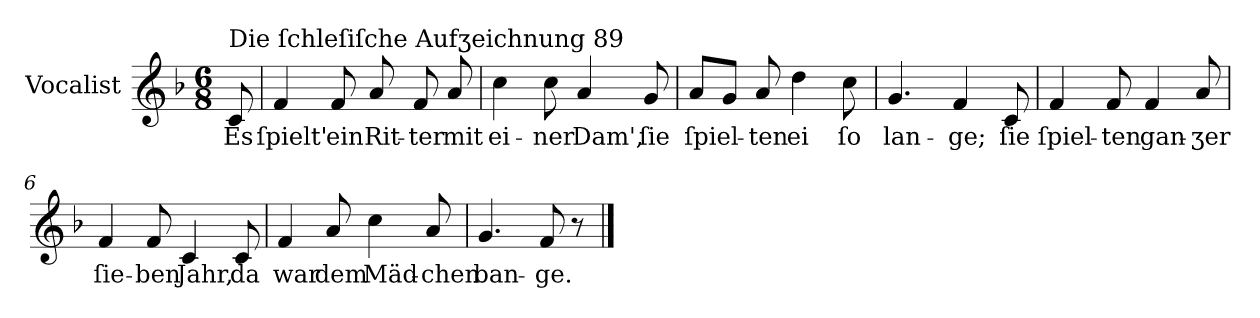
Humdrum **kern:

**kern	**text
*part1	*part1
*staff1	*staff1
*I"Vocalist	*
*k[b-]	*
*F:	*
*M6/8	*
=	=
!LO:TX:a:t=Die ſchleſiſche Aufʒeichnung 89	!
8c	Es
=1	=1
4f	ſpielt'
8f	ein
8a	Rit-
8f	-ter
8a	mit
=2	=2
4cc	ei-
8cc	-ner
4a	Dam',
8g	ſie
=3	=3
8aL	ſpiel-
8gJ	.
8a	-ten
4dd	ei
8cc	ſo
=4	=4
4.g	lan-
4f	-ge;
8c	ſie
=5	=5
4f	ſpiel-
8f	-ten
4f	gan-
8a	-ʒer
=6	=6
4f	ſie-
8f	-ben
4c	Jahr,
8c	da
=7	=7
4f	war
8a	dem
4cc	Mäd-
8a	-chen
=8	=8
4.g	ban-
8f	-ge.
8r	.
==	==
*-	*-
